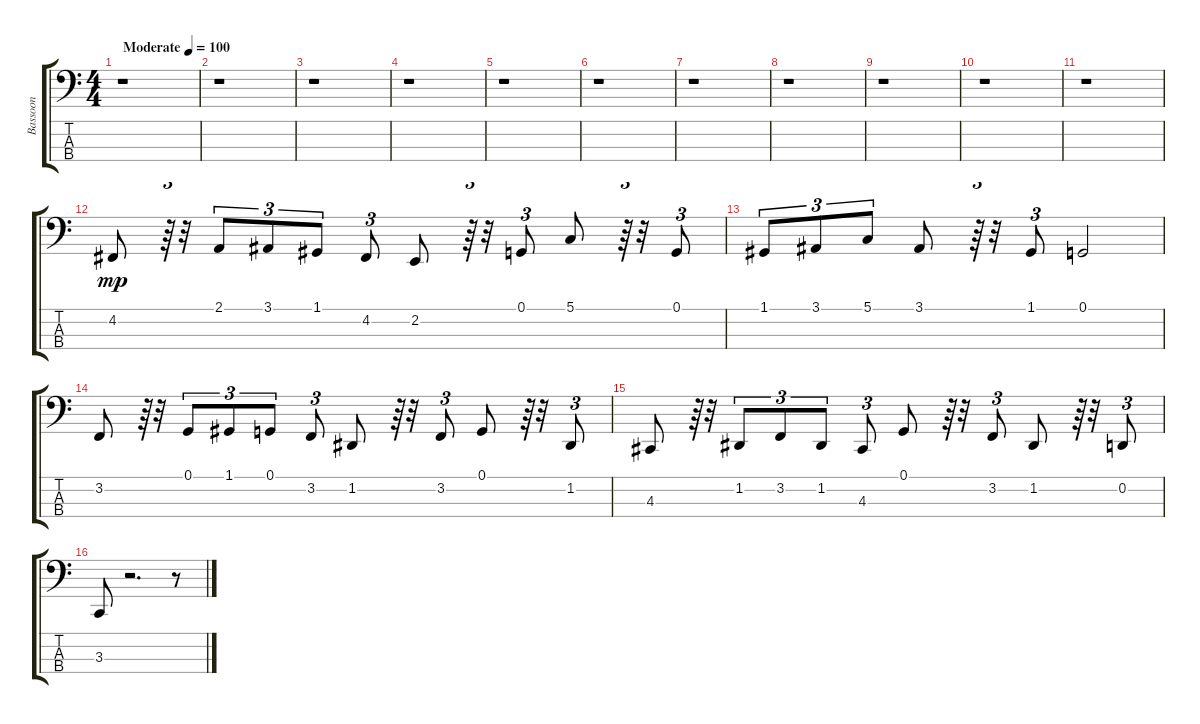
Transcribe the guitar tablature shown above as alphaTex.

\track ("Bassoon" "Bassoon") {instrument bassoon}
\staff {score tabs}
\tuning (G2 D2 A1 E1) {hide}
\ts (4 4)
\tempo (100 "Moderate")
\clef f4
\ks c
r.1{dy mp instrument bassoon} |
r.1 |
r.1 |
r.1 |
r.1 |
r.1 |
r.1 |
r.1 |
r.1 |
r.1 |
r.1 |
4.2.8 r.64{tu (3 2)} r.32 2.1.8{tu (3 2)} 3.1.8{tu (3 2)} 1.1.8{tu (3 2)} 4.2.8{tu (3 2)} 2.2.8 r.64{tu (3 2)} r.32 0.1.8{tu (3 2)} 5.1.8 r.64{tu (3 2)} r.32 0.1.8{tu (3 2)} |
1.1.8{tu (3 2)} 3.1.8{tu (3 2)} 5.1.8{tu (3 2)} 3.1.8 r.64{tu (3 2)} r.32 1.1.8{tu (3 2)} 0.1.2 |
3.2.8 r.64{tu (3 2)} r.32 0.1.8{tu (3 2)} 1.1.8{tu (3 2)} 0.1.8{tu (3 2)} 3.2.8{tu (3 2)} 1.2.8 r.64{tu (3 2)} r.32 3.2.8{tu (3 2)} 0.1.8 r.64{tu (3 2)} r.32 1.2.8{tu (3 2)} |
4.3.8 r.64{tu (3 2)} r.32 1.2.8{tu (3 2)} 3.2.8{tu (3 2)} 1.2.8{tu (3 2)} 4.3.8{tu (3 2)} 0.1.8 r.64{tu (3 2)} r.32 3.2.8{tu (3 2)} 1.2.8 r.64{tu (3 2)} r.32 0.2.8{tu (3 2)} |
3.3.8 r.2{d} r.8
